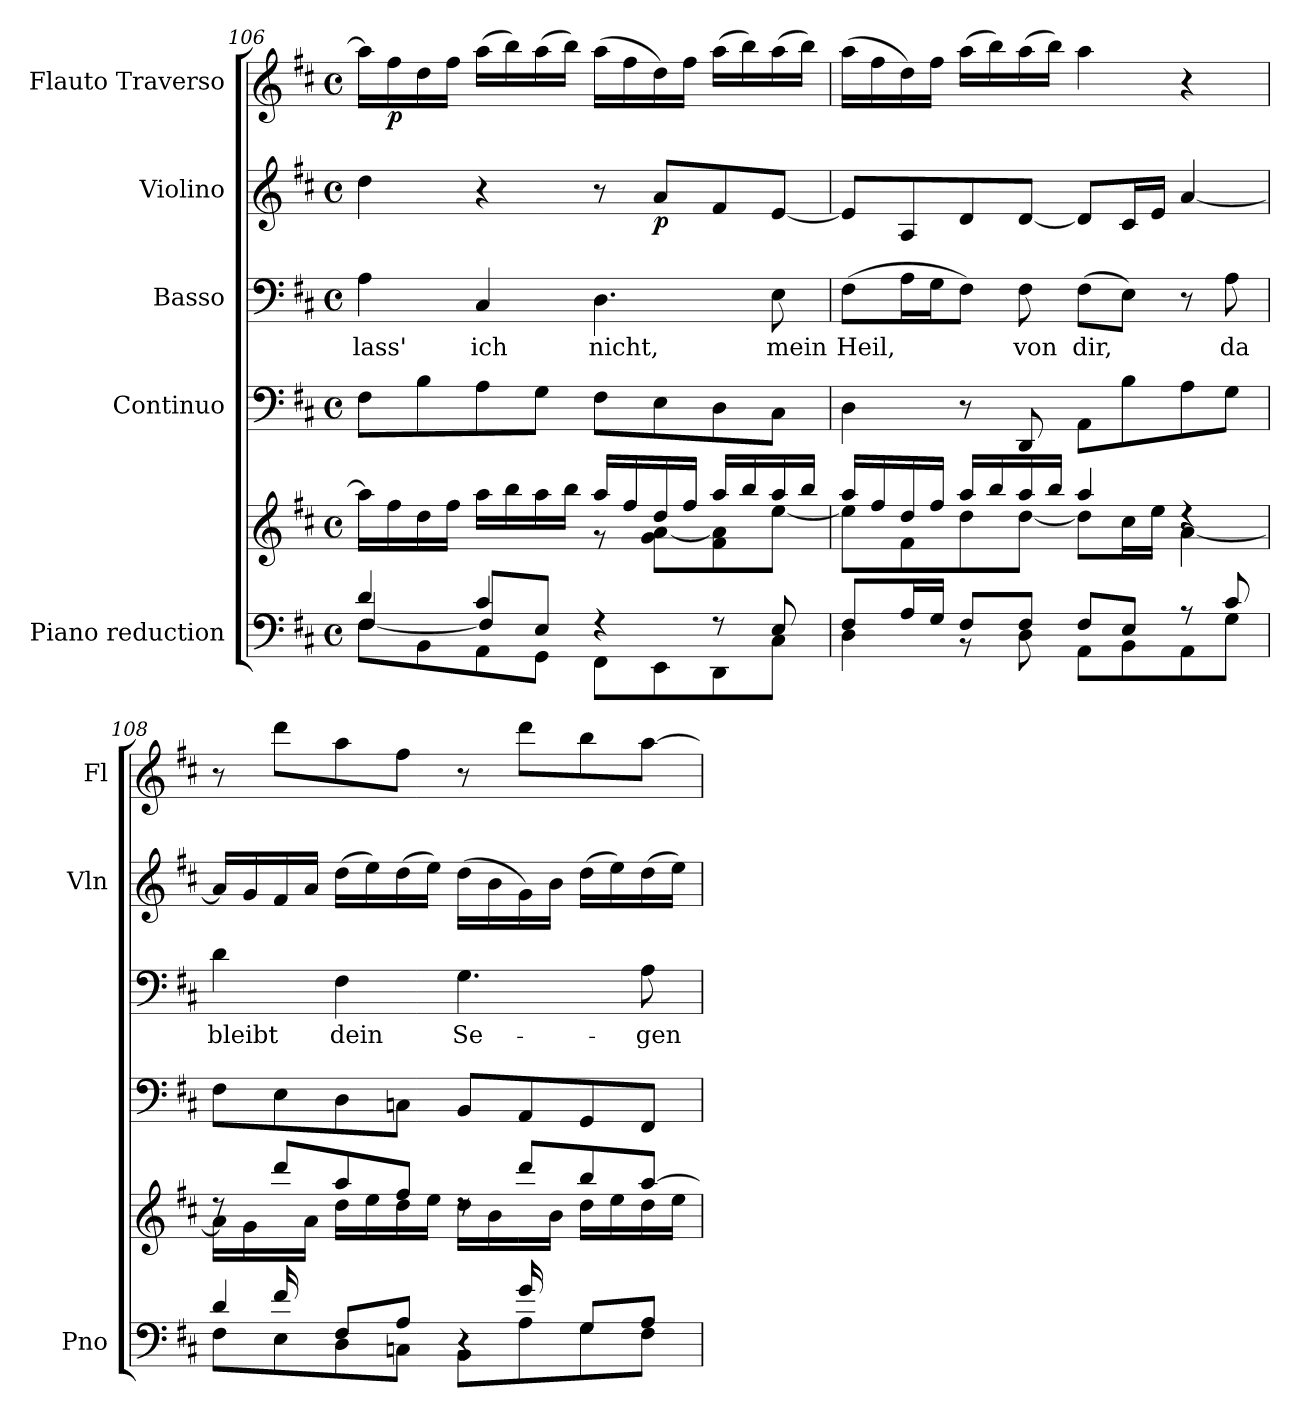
**kern	**kern	**kern	**kern	**text	**kern	**dynam	**kern	**dynam
*part5	*part5	*part4	*part3	*part3	*part2	*part2	*part1	*part1
*staff6	*staff5	*staff4	*staff3	*staff3	*staff2	*staff2	*staff1	*staff1
*I"Piano reduction	*	*I"Continuo	*I"Basso	*	*I"Violino	*	*I"Flauto Traverso	*
*I'Pno	*	*	*	*	*I'Vln	*	*I'Fl	*
*clefF4	*clefG2	*clefF4	*clefF4	*	*clefG2	*	*clefG2	*
*k[f#c#]	*k[f#c#]	*k[f#c#]	*k[f#c#]	*	*k[f#c#]	*	*k[f#c#]	*
*M4/4	*M4/4	*M4/4	*M4/4	*	*M4/4	*	*M4/4	*
*met(c)	*met(c)	*met(c)	*met(c)	*	*met(c)	*	*met(c)	*
=106	=106	=106	=106	=106	=106	=106	=106	=106
*^	*^	*	*	*	*	*	*	*
*	*^	*	*	*	*	*	*	*	*	*
!	!	!	!	!	!	!	!LO:LY:b	!	!	!	!
4d/	[4F#/	8F#\L	16aa\LL]	2ryy	8F#\L	4A\	lass'	4dd\	.	16aa\LL]	.
!	!	!	!	!	!	!	!	!	!	!	!LO:DY:b
.	.	.	16ff#\	.	.	.	.	.	.	16ff#\	p
.	.	8BB\	16dd\	.	8B\	.	.	.	.	16dd\	.
.	.	.	16ff#\JJ	.	.	.	.	.	.	16ff#\JJ	.
!	!	!	!	!	!	!	!LO:LY:b	!	!	!	!
4c#/	8F#/L]	8AA\	16aa\LL	.	8A\	4C#/	ich	4r	.	(>16aa\LL	.
.	.	.	16bb\	.	.	.	.	.	.	16bb\)	.
.	8E/J	8GG\J	16aa\	.	8G\J	.	.	.	.	(>16aa\	.
.	.	.	16bb\JJ	.	.	.	.	.	.	16bb\JJ)	.
!	!	!	!	!	!	!	!LO:LY:b	!	!	!	!
2ryy	4r	8FF#\L	16aa/LL	8r	8F#\L	4.D\	nicht,	8r	.	(>16aa\LL	.
.	.	.	16ff#/	.	.	.	.	.	.	16ff#\	.
!	!	!	!	!	!	!	!	!	!LO:DY:b	!	!
.	.	8EE\	16dd/	8g\ [8a\L	8E\	.	.	8a/L	p	16dd\)	.
.	.	.	16ff#/JJ	.	.	.	.	.	.	16ff#\JJ	.
.	8r	8DD\	16aa/LL	8f#\ 8a\]	8D\	.	.	8f#/	.	(>16aa\LL	.
.	.	.	16bb/	.	.	.	.	.	.	16bb\)	.
!	!	!	!	!	!	!	!LO:LY:b	!	!	!	!
.	8E/	8C#\J	16aa/	[8ee\J	8C#\J	8E\	mein	[8e/J	.	(>16aa\	.
.	.	.	16bb/JJ	.	.	.	.	.	.	16bb\JJ)	.
*	*v	*v	*	*	*	*	*	*	*	*	*
!!LO:LB:g=z
=107	=107	=107	=107	=107	=107	=107	=107	=107	=107	=107
!	!	!	!	!	!	!LO:LY:b	!	!	!	!
8F#/L	4D\	16aa/LL	8ee\L]	4D\	(>8F#\L	Heil,	8e/L]	.	(>16aa\LL	.
.	.	16ff#/	.	.	.	.	.	.	16ff#\	.
16A/L	.	16dd/	8f#\	.	16A\L	.	8A/	.	16dd\)	.
16G/JJ	.	16ff#/JJ	.	.	16G\J	.	.	.	16ff#\JJ	.
8F#/L	8r	16aa/LL	8dd\	8r	8F#\J)	.	8d/	.	(>16aa\LL	.
.	.	16bb/	.	.	.	.	.	.	16bb\)	.
!	!	!	!	!	!	!LO:LY:b	!	!	!	!
8F#/J	8D\	16aa/	[8dd\J	8DD/	8F#\	von	[8d/J	.	(>16aa\	.
.	.	16bb/JJ	.	.	.	.	.	.	16bb\JJ)	.
!	!	!	!	!	!	!LO:LY:b	!	!	!	!
8F#/L	8AA\L	4aa/	8dd\L]	8AA\L	(>8F#\L	dir,	8d/L]	.	4aa\	.
8E/J	8BB\	.	16cc#\L	8B\	8E\J)	.	16c#/L	.	.	.
.	.	.	16ee\JJ	.	.	.	16e/JJ	.	.	.
8r	8AA\	4rdd	[4a\	8A\	8r	.	[4a/	.	4r	.
!	!	!	!	!	!	!LO:LY:b	!	!	!	!
8c#/	8G\J	.	.	8G\J	8A\	da	.	.	.	.
=108	=108	=108	=108	=108	=108	=108	=108	=108	=108	=108
*	*^	*	*	*	*	*	*	*	*	*
!	!	!	!	!	!	!	!LO:LY:b	!	!	!	!
8ryy	4d/	8F#\L	8rdd	16a\LL]	8F#\L	4d\	bleibt	16a/LL]	.	8r	.
.	.	.	.	16g\	.	.	.	16g/	.	.	.
16f#/	.	8E\	8ddd/L	16ryy	8E\	.	.	16f#/	.	8ddd\L	.
4..ryy	.	.	.	16a\JJ	.	.	.	16a/JJ	.	.	.
!	!	!	!	!	!	!	!LO:LY:b	!	!	!	!
.	8F#/L	8D\	8aa/	16dd\LL	8D\	4F#\	dein	(>16dd\LL	.	8aa\	.
.	.	.	.	16ee\	.	.	.	16ee\)	.	.	.
.	8A/J	8Cn\J	8ff#/J	16dd\	8Cn\J	.	.	(>16dd\	.	8ff#\J	.
.	.	.	.	16ee\JJ	.	.	.	16ee\JJ)	.	.	.
!	!	!	!	!	!	!	!LO:LY:b	!	!	!	!
.	4r	8BB\L	8rdd	16dd\LL	8BB/L	4.G\	Se-	(>16dd\LL	.	8r	.
.	.	.	.	16b\	.	.	.	16b\	.	.	.
16g/	.	8A\	8ddd/L	16ryy	8AA/	.	.	16g\)	.	8ddd\L	.
4ryy	.	.	.	16b\JJ	.	.	.	16b\JJ	.	.	.
.	8G/L	8G\	8bb/	16dd\LL	8GG/	.	.	(>16dd\LL	.	8bb\	.
.	.	.	.	16ee\	.	.	.	16ee\)	.	.	.
!	!	!	!	!	!	!	!LO:LY:b	!	!	!	!
.	8A/J	8F#\J	[8aa/J	16dd\	8FF#/J	8A\	-gen	(>16dd\	.	[8aa\J	.
16ryy	.	.	.	16ee\JJ	.	.	.	16ee\JJ)	.	.	.
*v	*v	*v	*	*	*	*	*	*	*	*	*
*	*v	*v	*	*	*	*	*	*	*
=	=	=	=	=	=	=	=	=
*-	*-	*-	*-	*-	*-	*-	*-	*-
